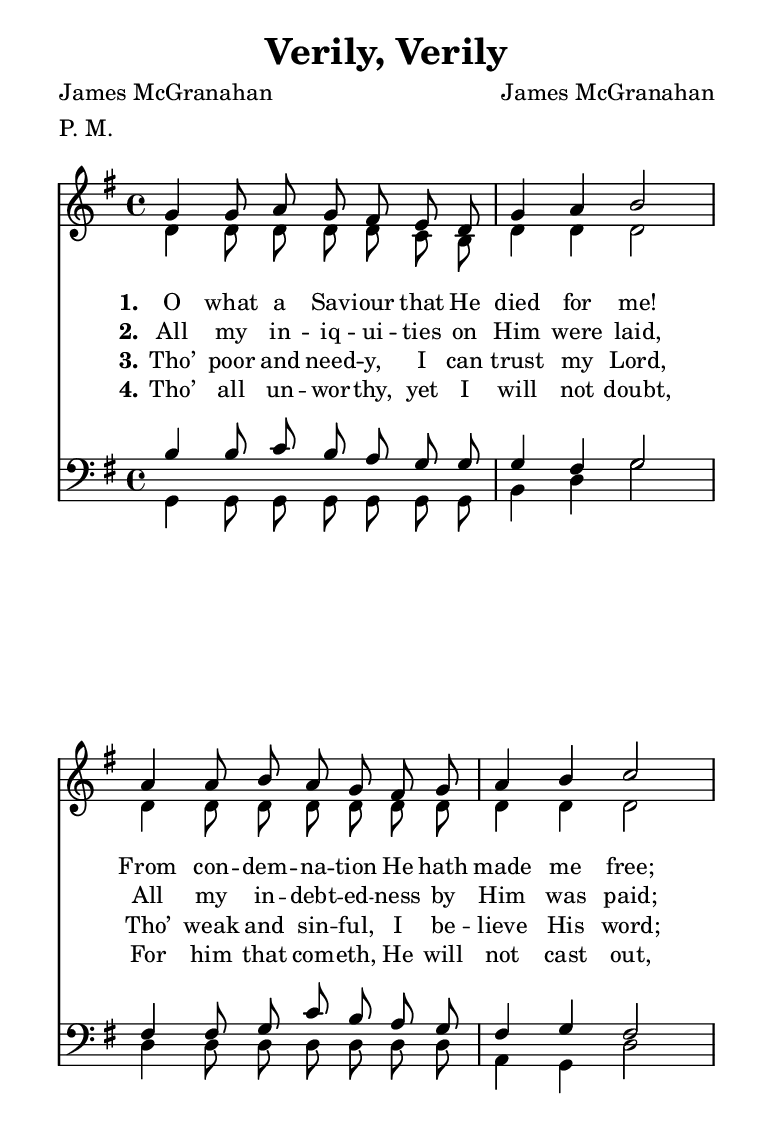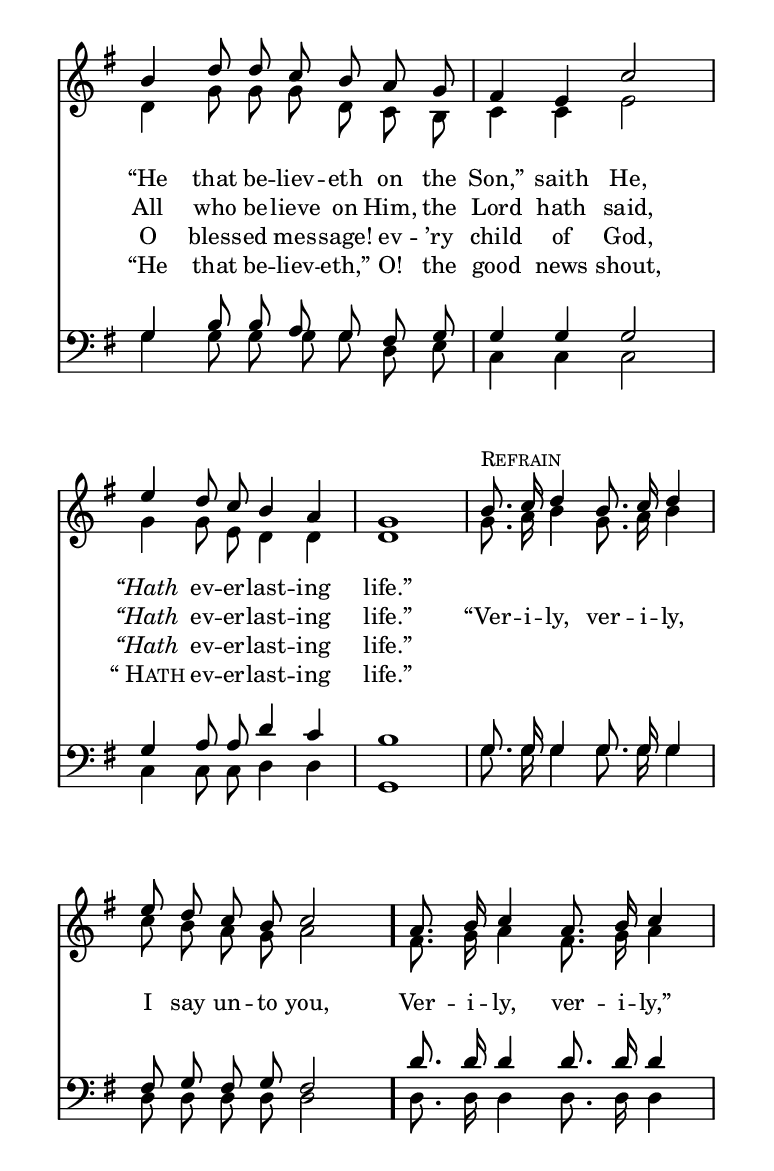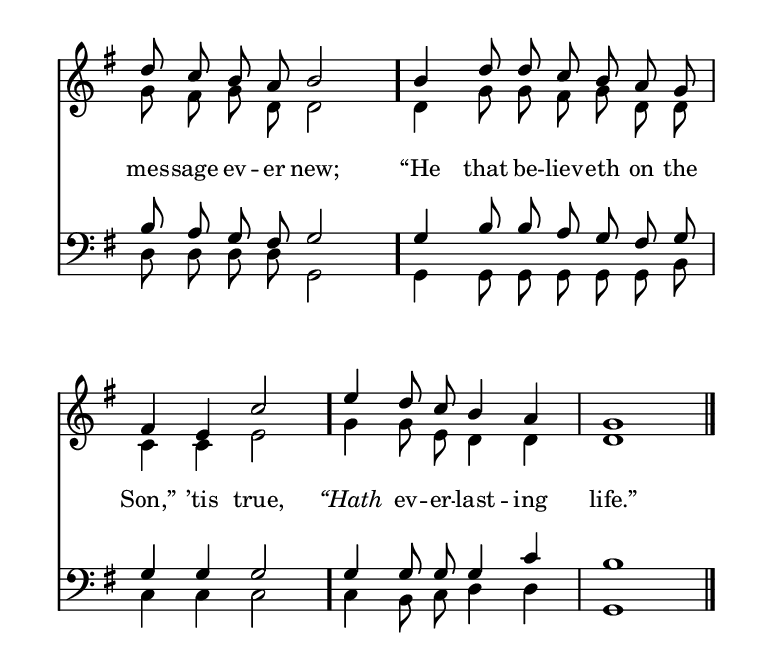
\include "common/global.ily"
\paper {
  \include "common/paper.ily"
  systems-per-page = #(cond (is-eogsized 5) (#t #f))
}

\header{
  hymnnumber = "49"
  title = "Verily, Verily"
  tunename = ""
  meter = "P. M."
  poet = "James McGranahan"
  composer = "James McGranahan"
  %copyright = ""
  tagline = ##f
}

% for fermata in MIDI
ta = { \tempo 4=80 }
tb = { \tempo 4=40 }

patternAA = { c4 c8   c8 c8 c8 c8 c8 | c4 c4 c2 }
% None of the lines actually use the tie ; why is it there ?
%patternAB = { c4 c8 ~ c8 c8 c8 c8 c8 | c4 c4 c2 }
patternAB = { \patternAA }
patternBA = { c4 c8 c8 c4 c4 | c1 }
patternCA = { c8. c16 c4 c8. c16 c4 | c8 c8 c8 c8 c2 }

global = {
  \include "common/overrides.ily"
  \override Staff.TimeSignature.style = #'()
  \time 4/4
  \override Score.MetronomeMark.transparent = ##t % hide all fermata changes too
  \ta
  \key g \major
  %\partial 4
  \autoBeamOff
}

notesSoprano = {
\global
\relative c'' {

  \changePitch \patternAA { g g a g fis e d | g a b }
  \changePitch \patternAA { a a b a g fis g | a b c }
  \changePitch \patternAB { b d d c b a g | fis e c' }
  \changePitch \patternBA { e d c b a | g }

  << s^\markup { \small \caps "Refrain" }
  \changePitch \patternCA { b c d b c d | e d c b c } >>
  \changePitch \patternCA { a b c a b c | d c b a b }
  \changePitch \patternAA { b d d c b a g | fis e c' }
  \changePitch \patternBA { e d c b a | g }

  \bar "|."

}
}

notesAlto = {
\global
\relative e' {

  \changePitch \patternAA { d d d d d c b | d d d }
  \changePitch \patternAA { d d d d d d d | d d d }
  \changePitch \patternAB { d g g g d c b | c c e}
  \changePitch \patternBA { g g e d d | d }

  \changePitch \patternCA { g a b g a b | c b a g a }
  \changePitch \patternCA { fis g a fis g a | g fis g d d }
  \changePitch \patternAA { d g g fis g d d | c c e }
  \changePitch \patternBA { g g e d d | d }

}
}

notesTenor = {
\global
\relative a {

  \changePitch \patternAA { b b c b a g g | g fis g }
  \changePitch \patternAA { fis fis g c b a g | fis g fis }
  \changePitch \patternAB { g b b a g fis g | g g g }
  \changePitch \patternBA { g a a d c | b }

  \changePitch \patternCA { g g g g g g | fis g fis g fis }
  \changePitch \patternCA { d' d d d d d | b a g fis g }
  \changePitch \patternAA { g b b a g fis g | g g g }
  \changePitch \patternBA { g g g g c | b }

}
}

notesBass = {
\global
\relative f, {

  \changePitch \patternAA { g g g g g g g | b d g }
  \changePitch \patternAA { d d d d d d d | a g d' }
  \changePitch \patternAB { g g g g g d e | c c c }
  \changePitch \patternBA { c c c d d | g, }

  \changePitch \patternCA { g' g g g g g | d d d d d }
  \changePitch \patternCA { d d d d d d | d d d d g, }
  \changePitch \patternAA { g g g g g g b | c c c }
  \changePitch \patternBA { c b c d d | g, }

}
}

Refrain = \lyricmode {

“Ver -- i -- ly, ver -- i -- ly, I say un -- to you, \bar "."
Ver -- i -- ly, ver -- i -- ly,” mes -- sage ev -- er new; \bar "."
“He that be -- liev -- eth on the Son,” ’tis true, \bar "."
{ \italicsOn } “Hath { \italicsOff } ev -- er -- last -- ing life.” \bar "."

}

wordsA = \lyricmode {
\set stanza = "1."

O what a Sav -- iour that He died for me!
From con -- dem -- na -- tion He hath made me free;
“He \mon that be -- \moff liev -- eth on the Son,” saith He,
{ \italicsOn } “Hath { \italicsOff } ev -- er -- last -- ing life.”

}

wordsB = \lyricmode {
\set stanza = "2."

All my in -- iq -- ui -- ties on Him were laid,
All my in -- debt -- ed -- ness by Him was paid;
All \mon who be -- \moff lieve on Him, the Lord hath said,
{ \italicsOn } “Hath { \italicsOff } ev -- er -- last -- ing life.”

\Refrain

}

wordsC = \lyricmode {
\set stanza = "3."

Tho’ poor and need -- y, I can trust my Lord,
Tho’ weak and sin -- ful, I be -- lieve His word;
O \mon bless -- ed \moff mes -- sage! ev -- ’ry child of God,
{ \italicsOn } “Hath { \italicsOff } ev -- er -- last -- ing life.”


}

wordsD = \lyricmode {
\set stanza = "4."

Tho’ all un -- wor -- thy, yet I will not doubt,
For him that com -- eth, He will not cast out,
“He \mon that be -- \moff liev -- eth,” O! the good news shout,
% XXX the opening quote isn't quite close enough to the \caps Hath
%LYRICS “Hath ev -- er -- last -- ing life.”
%{HIDE>%} \markup{ “\caps Hath } ev -- er -- last -- ing life.” %{<HIDE%}

}

\score {
  \context ChoirStaff <<
    \context Staff = upper <<
      \set ChoirStaff.systemStartDelimiter = #'SystemStartBar
      \context Voice  = sopranos { \voiceOne << \notesSoprano >> }
      \context Voice  = altos { \voiceTwo << \notesAlto >> }
      \context Lyrics = one   \lyricsto sopranos \wordsA
      \context Lyrics = two   \lyricsto sopranos \wordsB
      \context Lyrics = three \lyricsto sopranos \wordsC
      \context Lyrics = four  \lyricsto sopranos \wordsD
    >>
    \context Staff = men <<
      \clef bass
      \context Voice  = tenors { \voiceOne << \notesTenor >> }
      \context Voice  = basses { \voiceTwo << \notesBass >> }
    >>
  >>
  \layout {
    \include "common/layout.ily"
  }
  \midi{
    \include "common/midi.ily"
  }
}

\version "2.18.0"  % necessary for upgrading to future LilyPond versions.

% vi:set et ts=2 sw=2 ai nocindent syntax=lilypond:
